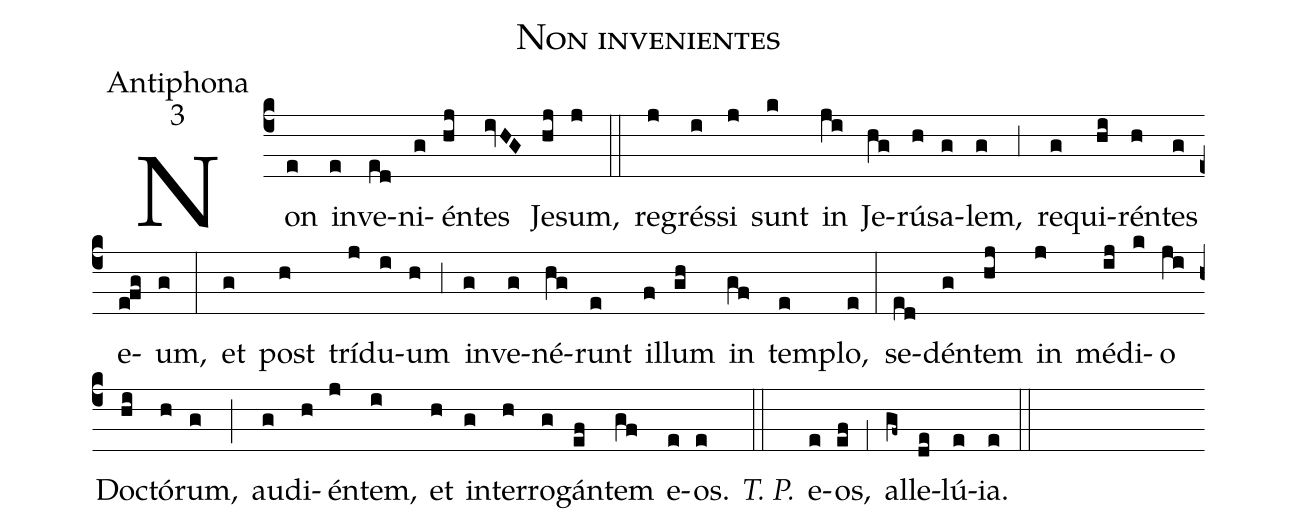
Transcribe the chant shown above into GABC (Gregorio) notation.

name:Non invenientes;
office-part:Antiphona;
mode:3;
%%
(c4) Non(e) in(e)ve(ed)ni(g)én(hj)tes(ivHG) Je(hj)sum,(j) (::)
re(j)grés(i)si(j) sunt(k) in(ji) Je(hg)rú(h)sa(g)lem,(g) (,3) re(g)qui(hi)rén(h)tes(g) e(e!fg)um,(g) (:)
et(g) post(h) trí(j)du(i)um(h) (,3) in(g)ve(g)né(hg)runt(e) il(f)lum(gh) in(gf) tem(e)plo,(e) (:)
se(ed)dén(g)tem(hj) in(j) mé(ij)di(k)o(ji) Do(hi)ctó(h)rum,(g) (;) au(g)di(h)én(j)tem,(i) et(h) in(g)ter(h)ro(g)gán(ef)tem(gf) e(e)os.(e) <i>T. P.</i>(::) e(e)os,(ef) (,1) al(gf~)le(de)lú(e)ia.(e) (::)
